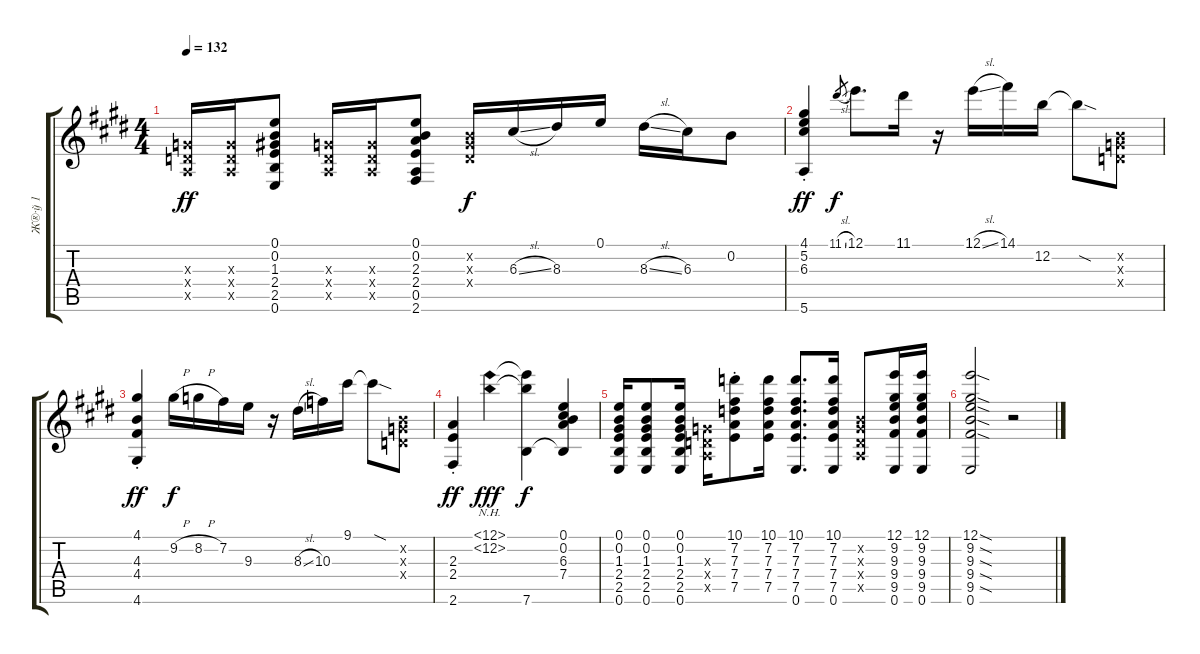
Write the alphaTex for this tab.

\track ("Ж®·ў 1" "Ж®·ў 1") {instrument acousticguitarsteel}
\staff {score tabs}
\tuning (E4 B3 G3 D3 A2 E2) {hide}
\ts (4 4)
\tempo 132
\clef g2
\ks e
(0.3{x} 0.4{x} 0.5{x}).16{dy ff} (0.3{x} 0.4{x} 0.5{x}).16 (0.1 0.2 1.3 2.4 2.5 0.6).8 (0.3{x} 0.4{x} 0.5{x}).16 (0.3{x} 0.4{x} 0.5{x}).16 (0.1 0.2 2.3 2.4 0.5 2.6).8 (0.2{x} 0.3{x} 0.4{x}).16{dy f} 6.3{sl}.16 8.3.16 0.1.16 8.3{sl}.16 6.3.16 0.2.8 |
(4.1{st} 5.2{st} 6.3{st} 5.6{st}).4{dy ff} 11.1{sl}.8{gr dy f} 12.1.8{d} 11.1.16 r.16 12.1{sl}.16 14.1.16 12.2.16 12.2{sod t}.8 (0.2{x} 0.3{x} 0.4{x}).8 |
(4.1{st} 4.3{st} 4.4{st} 4.6{st}).4{dy ff} 9.2{h}.16{dy f} 8.2{h}.16 7.2.16 9.3.16 r.16 8.3{sl}.16 10.3.16 9.1.16 9.1{sod t}.8 (0.2{x} 0.3{x} 0.4{x}).8 |
(2.3{st} 2.4{st} 2.6{st}).4{dy ff} (12.1{nh} 12.2{nh}).4{dy fff} (12.1{t} 12.2{t} 7.6).4{dy f} (0.1 0.2 6.3 7.4 7.6{t}).4 |
(0.1 0.2 1.3 2.4 2.5 0.6).16 (0.1 0.2 1.3 2.4 2.5 0.6).8 (0.1 0.2 1.3 2.4 2.5 0.6).16 (0.3{x} 0.4{x} 0.5{x}).16 (10.1{st} 7.2{st} 7.3{st} 7.4{st} 7.5{st}).8 (10.1 7.2 7.3 7.4 7.5).16 (10.1 7.2 7.3 7.4 7.5 0.6).8{d} (10.1 7.2 7.3 7.4 7.5 0.6).16 (0.2{x} 0.3{x} 0.4{x} 0.5{x}).8 (12.1 9.2 9.3 9.4 9.5 0.6).16 (12.1 9.2 9.3 9.4 9.5 0.6).16 |
(12.1{sod} 9.2{sod} 9.3{sod} 9.4{sod} 9.5{sod} 0.6).2 r.2
